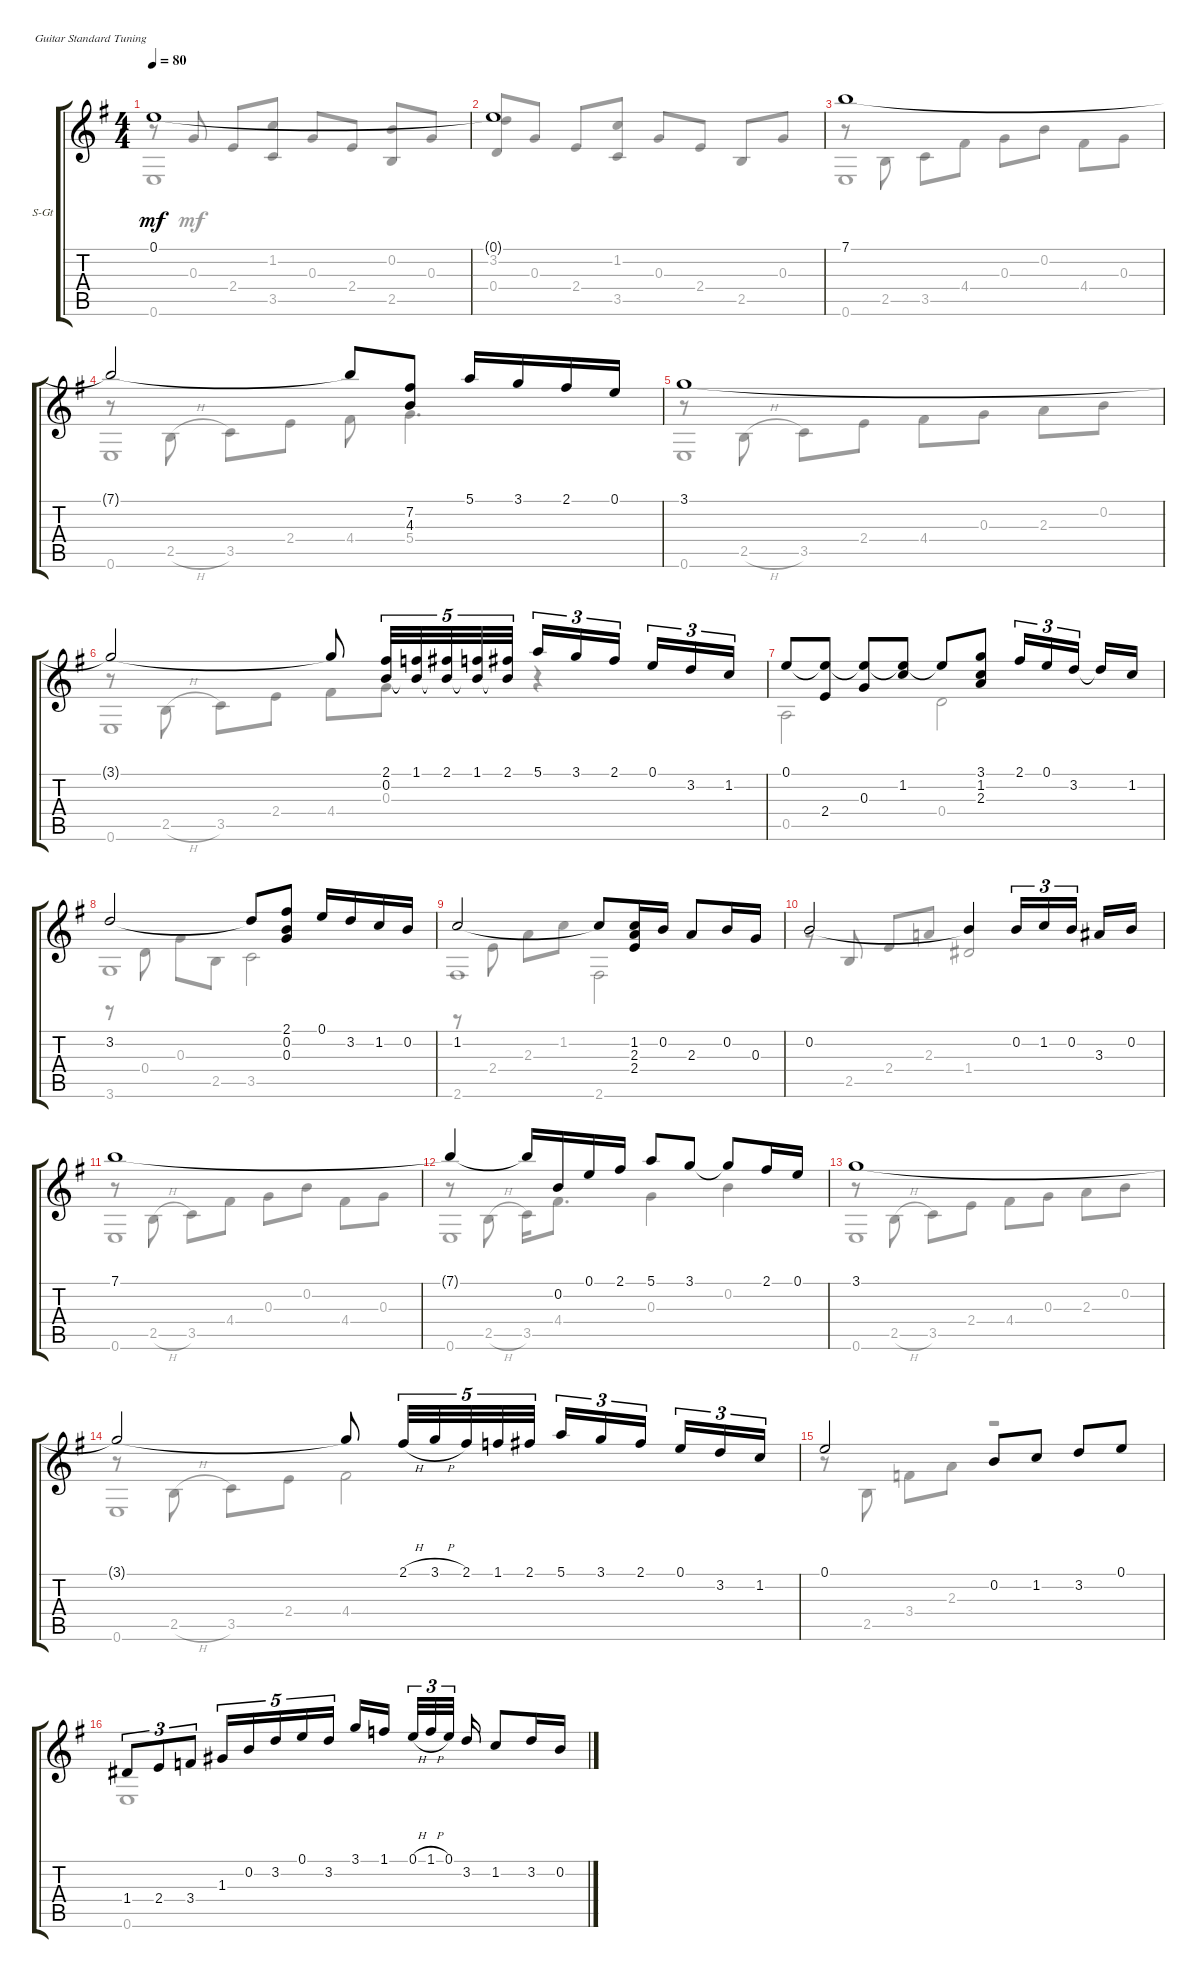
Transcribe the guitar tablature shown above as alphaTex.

\defaultSystemsLayout 4
\bracketExtendMode groupsimilarinstruments
\firstSystemTrackNameOrientation horizontal
\otherSystemsTrackNameOrientation horizontal
\track ("Steel Guitar" "S-Gt") {instrument acousticguitarnylon}
\staff {score tabs}
\tuning (E4 B3 G3 D3 A2 E2)
\voice
\ts (4 4)
\tempo 80
\clef g2
\ks eminor
0.1.1{dy mf} |
0.1{t}.1 |
7.1.1 |
7.1{t}.2 7.1{t}.8 (7.2 4.3).8 5.1.16 3.1.16 2.1.16 0.1.16 |
3.1.1 |
3.1{t}.2 3.1{t}.8 (2.1 0.2).32{tu (5 4)} (1.1 0.2{t}).32{tu (5 4)} (2.1 0.2{t}).32{tu (5 4)} (1.1 0.2{t}).32{tu (5 4)} (2.1 0.2{t}).32{tu (5 4)} 5.1.16{tu (3 2)} 3.1.16{tu (3 2)} 2.1.16{tu (3 2)} 0.1.16{tu (3 2)} 3.2.16{tu (3 2)} 1.2.16{tu (3 2)} |
0.1.8 (0.1{t} 2.4).8 (0.1{t} 0.3).8 (0.1{t} 1.2).8 0.1{t}.8 (3.1 1.2 2.3).8 2.1.16{tu (3 2)} 0.1.16{tu (3 2)} 3.2.16{tu (3 2)} 3.2{t}.16 1.2.16 |
3.2.2 3.2{t}.8 (2.1 0.2 0.3).8 0.1.16 3.2.16 1.2.16 0.2.16 |
1.2.2 1.2{t}.8 (1.2 2.3 2.4).16 0.2.16 2.3.8 0.2.16 0.3.16 |
0.2.2 0.2{t}.4 0.2.16{tu (3 2)} 1.2.16{tu (3 2)} 0.2.16{tu (3 2)} 3.3.16 0.2.16 |
7.1.1 |
7.1{t}.4 7.1{t}.16 0.2.16 0.1.16 2.1.16 5.1.8 3.1.8 3.1{t}.8 2.1.16 0.1.16 |
3.1.1 |
3.1{t}.2 3.1{t}.8 2.1{h}.32{tu (5 4)} 3.1{h}.32{tu (5 4)} 2.1.32{tu (5 4)} 1.1.32{tu (5 4)} 2.1.32{tu (5 4)} 5.1.16{tu (3 2)} 3.1.16{tu (3 2)} 2.1.16{tu (3 2)} 0.1.16{tu (3 2)} 3.2.16{tu (3 2)} 1.2.16{tu (3 2)} |
0.1.2 0.2.8 1.2.8 3.2.8 0.1.8 |
1.4.8{tu (3 2)} 2.4.8{tu (3 2)} 3.4.8{tu (3 2)} 1.3.16{tu (5 4)} 0.2.16{tu (5 4)} 3.2.16{tu (5 4)} 0.1.16{tu (5 4)} 3.2.16{tu (5 4)} 3.1.16 1.1.16 0.1{h}.32{tu (3 2)} 1.1{h}.32{tu (3 2)} 0.1.32{tu (3 2)} 3.2.16 1.2.8 3.2.16 0.2.16
\voice
\clef g2
\ottava regular
\simile none
\ks eminor
0.6.1{dy mf} |
|
0.6.1 |
0.6.1 |
0.6.1 |
0.6.1 |
0.5.2 0.4.2 |
3.6.1 |
2.6.1 |
|
0.6.1 |
0.6.1 |
0.6.1 |
0.6.1 |
r.8 2.5.8 3.4.8 2.3.8 r.2 |
0.6.1
\voice
\clef g2
\ottava regular
\simile none
\ks eminor
r.8{dy mf beam invert} 0.3.8{beam invert} 2.4.8{beam invert} (1.2 3.5).8 0.3.8{beam invert} 2.4.8 (2.5 0.2).8{beam invert} 0.3.8 |
(3.2 0.4).8{beam invert} 0.3.8 2.4.8{beam invert} (1.2 3.5).8 0.3.8{beam invert} 2.4.8 2.5.8{beam invert} 0.3.8 |
r.8 2.5.8 3.5.8 4.4.8 0.3.8 0.2.8 4.4.8 0.3.8 |
r.8 2.5{h}.8 3.5.8 2.4.8 4.4.8 5.4.4{d} |
r.8 2.5{h}.8 3.5.8 2.4.8 4.4.8 0.3.8 2.3.8 0.2.8 |
r.8 2.5{h}.8 3.5.8 2.4.8 4.4.8 0.3.8 r.4 |
|
r.8 0.4.8 0.3.8 2.5.8 3.5.2 |
r.8 2.4.8 2.3.8 1.2.8 2.6.2 |
r.8{beam invert} 2.5.8{beam invert} 2.4.8{beam invert} 2.3.8 1.4.2{beam invert} |
r.8 2.5{h}.8 3.5.8 4.4.8 0.3.8 0.2.8 4.4.8 0.3.8 |
r.8 2.5{h}.8 3.5.16 4.4.8{d} 0.3.4 0.2.4 |
r.8 2.5{h}.8 3.5.8 2.4.8 4.4.8 0.3.8 2.3.8 0.2.8 |
r.8 2.5{h}.8 3.5.8 2.4.8 4.4.2 |
|
